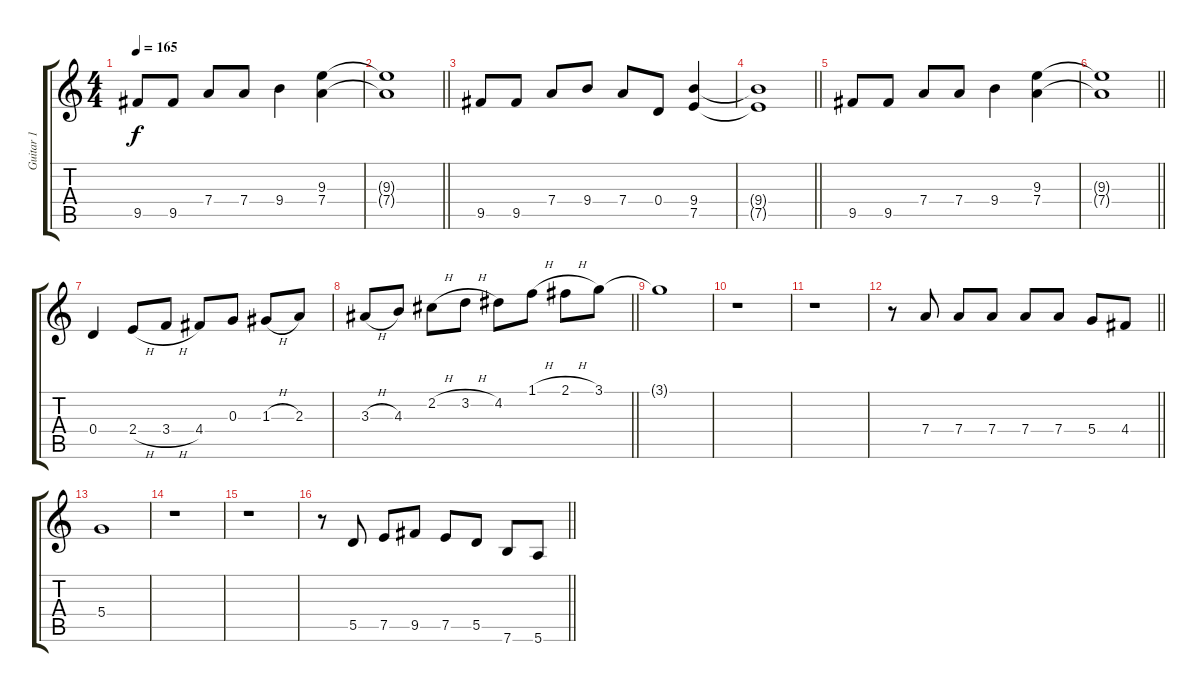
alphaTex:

\track ("Guitar 1" "Guitar 1") {instrument overdrivenguitar}
\staff {score tabs}
\tuning (E4 B3 G3 D3 A2 E2) {hide}
\ts (4 4)
\tempo 165
\clef g2
\ks c
9.5.8{dy f instrument overdrivenguitar} 9.5.8 7.4.8 7.4.8 9.4.4 (9.3 7.4).4 |
\barLineRight lightlight
(9.3{t} 7.4{t}).1 |
9.5.8 9.5.8 7.4.8 9.4.8 7.4.8 0.4.8 (9.4 7.5).4 |
\barLineRight lightlight
(9.4{t} 7.5{t}).1 |
9.5.8 9.5.8 7.4.8 7.4.8 9.4.4 (9.3 7.4).4 |
\barLineRight lightlight
(9.3{t} 7.4{t}).1 |
0.4.4 2.4{h}.8 3.4{h}.8 4.4.8 0.3.8 1.3{h}.8 2.3.8 |
\barLineRight lightlight
3.3{h}.8 4.3.8 2.2{h}.8 3.2{h}.8 4.2.8 1.1{h}.8 2.1{h}.8 3.1.8 |
3.1{t}.1 |
r.1 |
r.1 |
\barLineRight lightlight
r.8 7.4.8 7.4.8 7.4.8 7.4.8 7.4.8 5.4.8 4.4.8 |
5.4.1 |
r.1 |
r.1 |
\barLineRight lightlight
r.8 5.5.8 7.5.8 9.5.8 7.5.8 5.5.8 7.6.8 5.6.8
